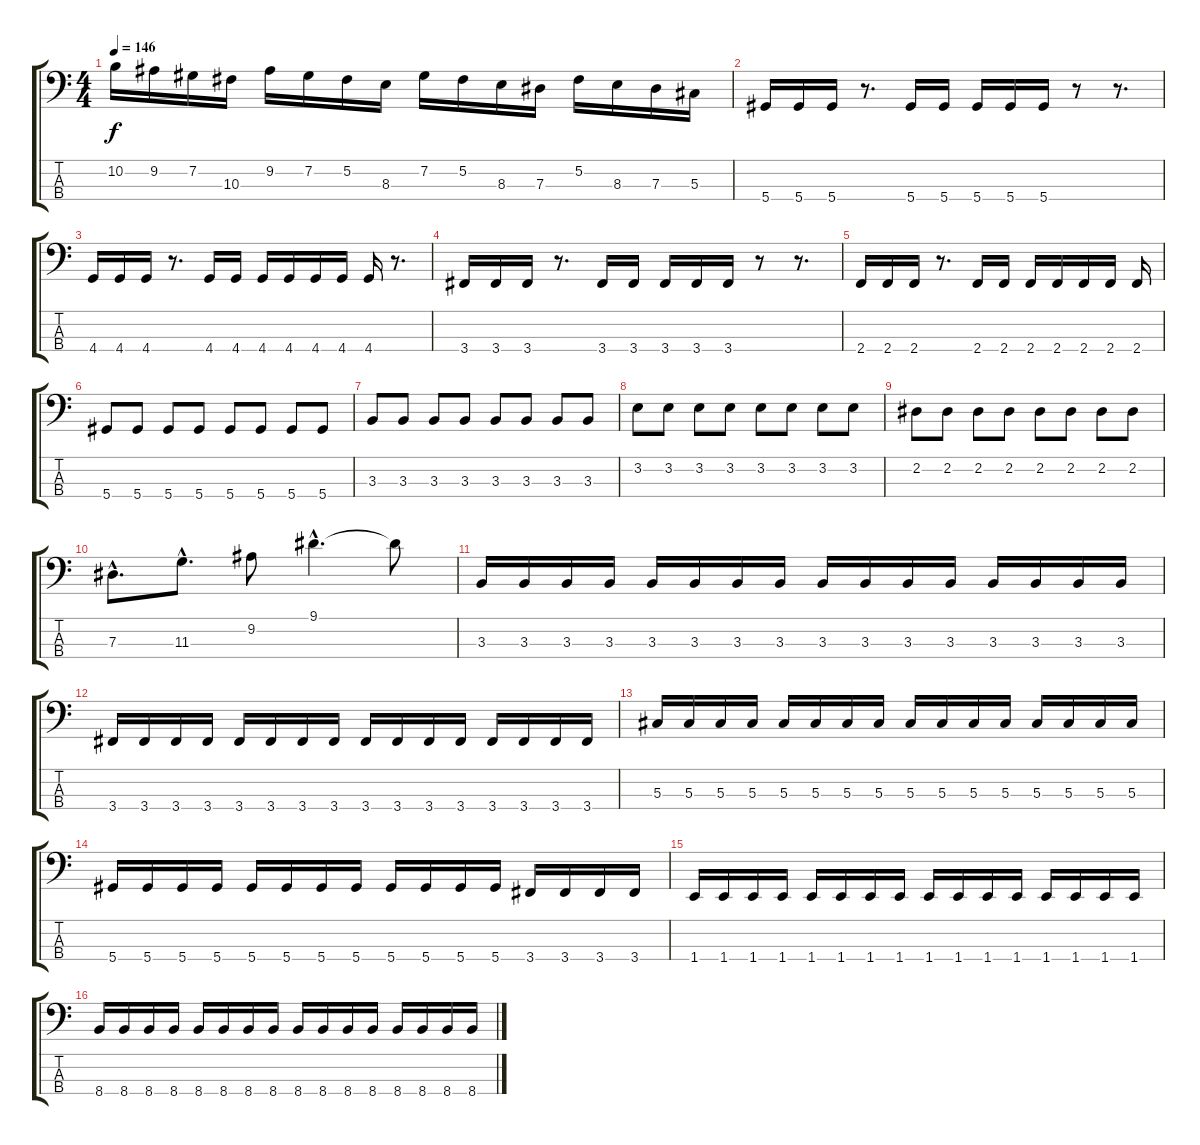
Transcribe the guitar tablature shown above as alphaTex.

\track "" {instrument electricbasspick}
\staff {score tabs}
\tuning (Gb2 Db2 Ab1 Eb1) {hide}
\ts (4 4)
\tempo 146
\clef f4
\ks c
10.2.16{dy f} 9.2.16 7.2.16 10.3.16 9.2.16 7.2.16 5.2.16 8.3.16 7.2.16 5.2.16 8.3.16 7.3.16 5.2.16 8.3.16 7.3.16 5.3.16 |
5.4.16 5.4.16 5.4.16 r.8{d} 5.4.16 5.4.16 5.4.16 5.4.16 5.4.16 r.8 r.8{d} |
4.4.16 4.4.16 4.4.16 r.8{d} 4.4.16 4.4.16 4.4.16 4.4.16 4.4.16 4.4.16 4.4.16 r.8{d} |
3.4.16 3.4.16 3.4.16 r.8{d} 3.4.16 3.4.16 3.4.16 3.4.16 3.4.16 r.8 r.8{d} |
2.4.16 2.4.16 2.4.16 r.8{d} 2.4.16 2.4.16 2.4.16 2.4.16 2.4.16 2.4.16 2.4.16 |
5.4.8 5.4.8 5.4.8 5.4.8 5.4.8 5.4.8 5.4.8 5.4.8 |
3.3.8 3.3.8 3.3.8 3.3.8 3.3.8 3.3.8 3.3.8 3.3.8 |
3.2.8 3.2.8 3.2.8 3.2.8 3.2.8 3.2.8 3.2.8 3.2.8 |
2.2.8 2.2.8 2.2.8 2.2.8 2.2.8 2.2.8 2.2.8 2.2.8 |
7.3{hac}.8{d} 11.3{hac}.8{d} 9.2.8 9.1{hac}.4{d} 9.1{t}.8 |
3.3.16 3.3.16 3.3.16 3.3.16 3.3.16 3.3.16 3.3.16 3.3.16 3.3.16 3.3.16 3.3.16 3.3.16 3.3.16 3.3.16 3.3.16 3.3.16 |
3.4.16 3.4.16 3.4.16 3.4.16 3.4.16 3.4.16 3.4.16 3.4.16 3.4.16 3.4.16 3.4.16 3.4.16 3.4.16 3.4.16 3.4.16 3.4.16 |
5.3.16 5.3.16 5.3.16 5.3.16 5.3.16 5.3.16 5.3.16 5.3.16 5.3.16 5.3.16 5.3.16 5.3.16 5.3.16 5.3.16 5.3.16 5.3.16 |
5.4.16 5.4.16 5.4.16 5.4.16 5.4.16 5.4.16 5.4.16 5.4.16 5.4.16 5.4.16 5.4.16 5.4.16 3.4.16 3.4.16 3.4.16 3.4.16 |
1.4.16 1.4.16 1.4.16 1.4.16 1.4.16 1.4.16 1.4.16 1.4.16 1.4.16 1.4.16 1.4.16 1.4.16 1.4.16 1.4.16 1.4.16 1.4.16 |
8.4.16 8.4.16 8.4.16 8.4.16 8.4.16 8.4.16 8.4.16 8.4.16 8.4.16 8.4.16 8.4.16 8.4.16 8.4.16 8.4.16 8.4.16 8.4.16
